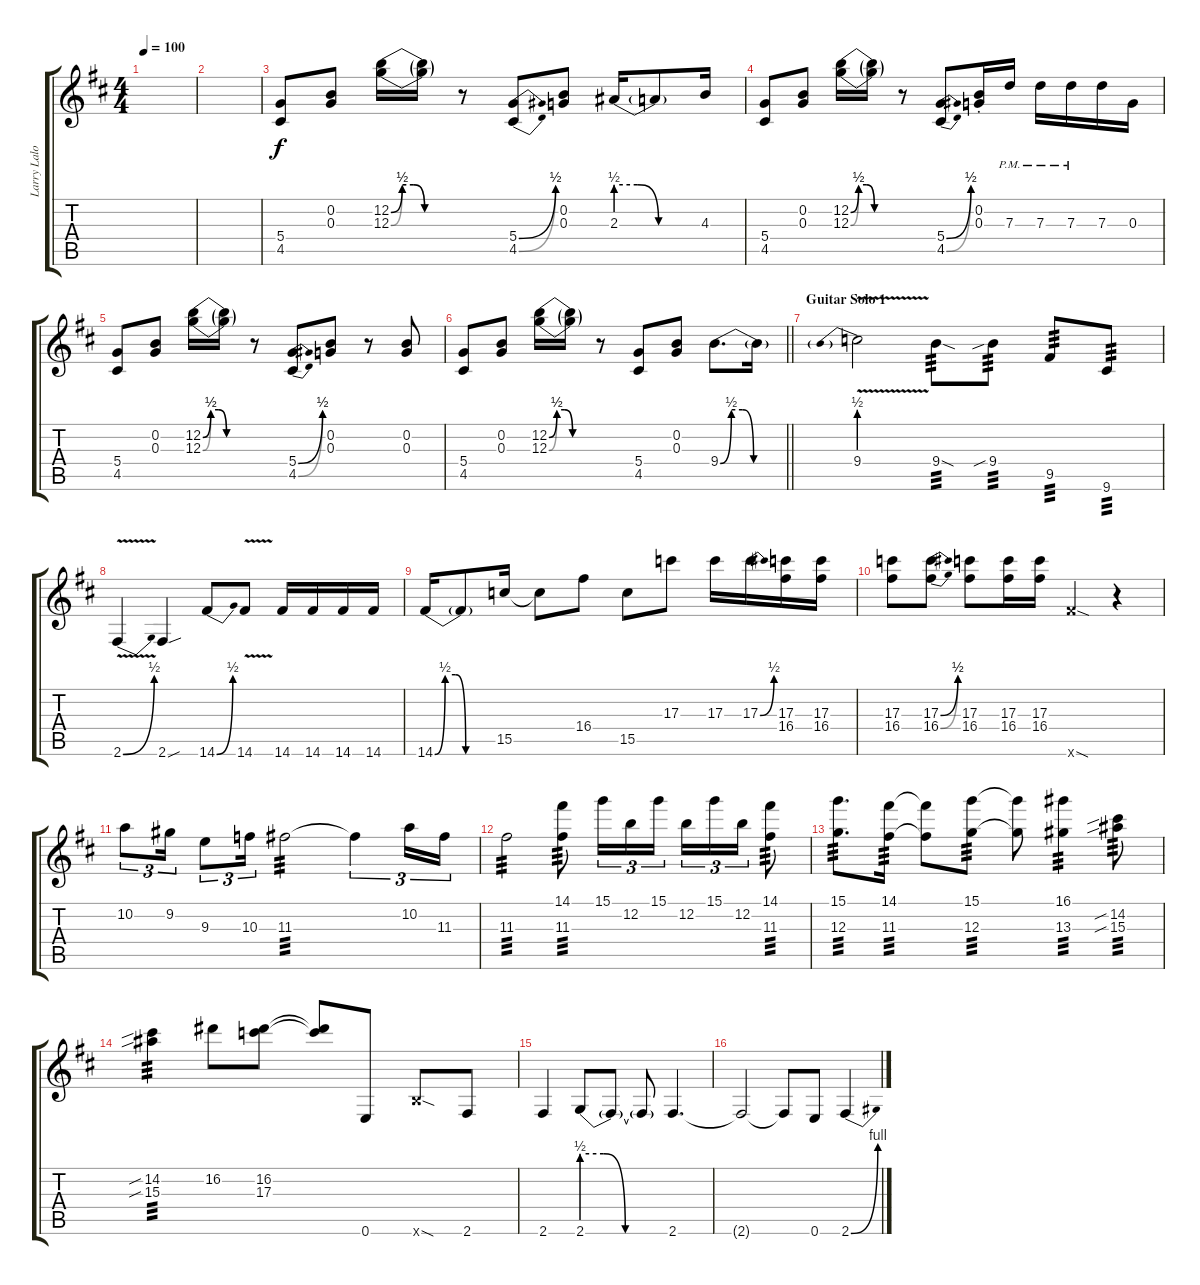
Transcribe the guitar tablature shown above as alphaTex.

\track ("Larry Lalonde" "Larry Lalo") {instrument distortionguitar}
\staff {score tabs}
\tuning (E4 B3 G3 D3 A2 E2) {hide}
\ts (4 4)
\tempo 100
\clef g2
\ks d
|
|
(5.4 4.5).8{instrument overdrivenguitar} (0.2 0.3).8 (12.2{be (custom 0 0 10 2 20 2 30 0 60 0)} 12.3{be (custom 0 0 10 2 20 2 30 0 60 0)}).16 (12.2{t} 12.3{t}).16 r.8 (5.4{be (bend 0 0 60 2)} 4.5{be (bend 0 0 60 2)}).8 (0.2 0.3).8 2.3{be (custom 0 2 15 2 30 0 60 0)}.16 2.3{t}.8 4.3.16 |
(5.4 4.5).8 (0.2 0.3).8 (12.2{be (custom 0 0 10 2 20 2 30 0 60 0)} 12.3{be (custom 0 0 10 2 20 2 30 0 60 0)}).16 (12.2{t} 12.3{t}).16 r.8 (5.4{be (bend 0 0 60 2)} 4.5{be (bend 0 0 60 2)}).8 (0.2{st} 0.3{st}).16 7.3{pm}.16 7.3{pm}.16 7.3{pm}.16 7.3.16 0.3.16 |
(5.4 4.5).8 (0.2 0.3).8 (12.2{be (custom 0 0 10 2 20 2 30 0 60 0)} 12.3{be (custom 0 0 10 2 20 2 30 0 60 0)}).16 (12.2{t} 12.3{t}).16 r.8 (5.4{be (bend 0 0 60 2)} 4.5{be (bend 0 0 60 2)}).8 (0.2 0.3).8 r.8 (0.2 0.3).8 |
\barLineRight lightlight
(5.4 4.5).8 (0.2 0.3).8 (12.2{be (custom 0 0 10 2 20 2 30 0 60 0)} 12.3{be (custom 0 0 10 2 20 2 30 0 60 0)}).16 (12.2{t} 12.3{t}).16 r.8 (5.4 4.5).8 (0.2 0.3).8 9.4{be (custom 0 0 10 2 20 2 30 0 60 0)}.8{d} 9.4{t}.16 |
\section ("" "Guitar Solo 1")
9.4{be (prebend 0 2 60 2) v}.2{instrument overdrivenguitar} 9.4{sod}.8{tp 3} 9.4{sib}.8{tp 3} 9.5.8{tp 3} 9.6.8{tp 3} |
2.6{be (bend 0 0 60 2) v}.4 2.6{sou}.4 14.6{be (bend 0 0 60 2)}.8 14.6{v}.8 14.6.16 14.6.16 14.6.16 14.6.16 |
14.6{be (custom 0 0 10 2 20 2 30 0 60 0)}.16 14.6{t}.8 15.5.16 15.5{t}.8 16.4.8 15.5.8 17.3.8 17.3.16 17.3{be (bend 0 0 60 2)}.16 (17.3 16.4).16 (17.3 16.4).16 |
(17.3 16.4).8 (17.3{be (bend 0 0 60 2)} 16.4{be (bend 0 0 60 2)}).8 (17.3 16.4).8 (17.3 16.4).16 (17.3 16.4).16 14.6{sod x}.4 r.4 |
10.2.8{tu (3 2) instrument distortionguitar} 9.2.16{tu (3 2)} 9.3.8{tu (3 2)} 10.3.16{tu (3 2)} 11.3.2{tp 3} 11.3{t}.4{tu (3 2)} 10.2.16{tu (3 2)} 11.3.16{tu (3 2)} |
11.3.2{tp 3} (14.1 11.3).8{tp 3} 15.1.16{tu (3 2)} 12.2.16{tu (3 2)} 15.1.16{tu (3 2)} 12.2.16{tu (3 2)} 15.1.16{tu (3 2)} 12.2.16{tu (3 2)} (14.1 11.3).8{tp 3} |
(15.1 12.3).8{d tp 3} (14.1 11.3).16{tp 3} (14.1{t} 11.3{t}).8 (15.1 12.3).8{tp 3} (15.1{t} 12.3{t}).8 (16.1 13.3).4{tp 3} (14.2{sib} 15.3{sib}).8{tp 3} |
(14.2{sib} 15.3{sib}).4{tp 3} 16.2.8 (16.2 17.3).8 (16.2{t} 17.3{t}).8 0.6.8 7.6{sod x}.8 2.6.8 |
2.6.4 2.6{be (custom 0 2 15 2 30 0 60 0)}.8 2.6{t}.8 2.6{t}.8 2.6.4{d} |
2.6{t}.2 2.6{t}.8 0.6.8 2.6{be (bend 0 0 60 4)}.4
